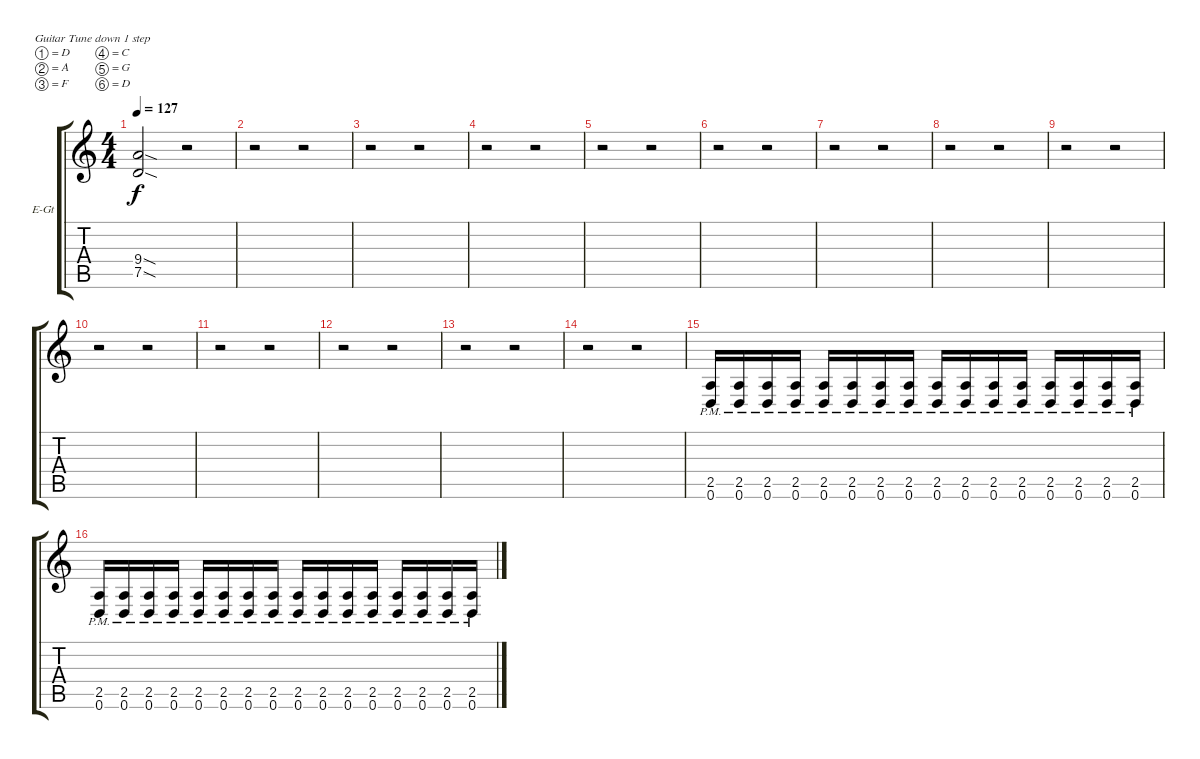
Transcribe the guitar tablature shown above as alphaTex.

\bracketExtendMode groupsimilarinstruments
\firstSystemTrackNameOrientation horizontal
\otherSystemsTrackNameOrientation horizontal
\track ("Solo guitar" "E-Gt") {instrument distortionguitar}
\staff {score tabs}
\tuning (D4 A3 F3 C3 G2 D2)
\ts (4 4)
\tempo 127
\clef g2
\ks c
(9.4{sod} 7.5{sod}).2{dy f} r.2 |
r.2 r.2 |
r.2 r.2 |
r.2 r.2 |
r.2 r.2 |
r.2 r.2 |
r.2 r.2 |
r.2 r.2 |
r.2 r.2 |
r.2 r.2 |
r.2 r.2 |
r.2 r.2 |
r.2 r.2 |
r.2 r.2 |
(2.5{pm} 0.6{pm}).16 (2.5{pm} 0.6{pm}).16 (2.5{pm} 0.6{pm}).16 (2.5{pm} 0.6{pm}).16 (2.5{pm} 0.6{pm}).16 (2.5{pm} 0.6{pm}).16 (2.5{pm} 0.6{pm}).16 (2.5{pm} 0.6{pm}).16 (2.5{pm} 0.6{pm}).16 (2.5{pm} 0.6{pm}).16 (2.5{pm} 0.6{pm}).16 (2.5{pm} 0.6{pm}).16 (2.5{pm} 0.6{pm}).16 (2.5{pm} 0.6{pm}).16 (2.5{pm} 0.6{pm}).16 (2.5{pm} 0.6{pm}).16 |
(2.5{pm} 0.6{pm}).16 (2.5{pm} 0.6{pm}).16 (2.5{pm} 0.6{pm}).16 (2.5{pm} 0.6{pm}).16 (2.5{pm} 0.6{pm}).16 (2.5{pm} 0.6{pm}).16 (2.5{pm} 0.6{pm}).16 (2.5{pm} 0.6{pm}).16 (2.5{pm} 0.6{pm}).16 (2.5{pm} 0.6{pm}).16 (2.5{pm} 0.6{pm}).16 (2.5{pm} 0.6{pm}).16 (2.5{pm} 0.6{pm}).16 (2.5{pm} 0.6{pm}).16 (2.5{pm} 0.6{pm}).16 (2.5{pm} 0.6{pm}).16
